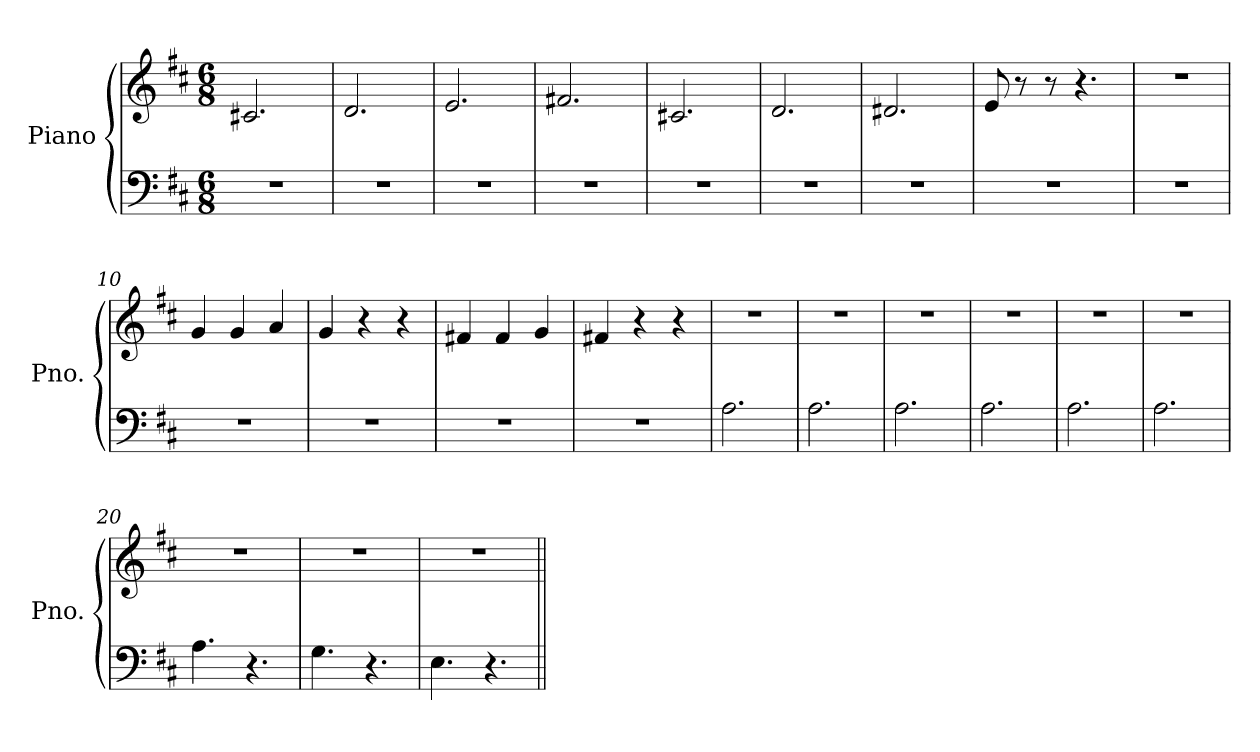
**kern	**kern
*part1	*part1
*staff2	*staff1
*I"Piano	*
*I'Pno.	*
*clefF4	*clefG2
*k[f#c#]	*k[f#c#]
*D:	*D:
*M6/8	*M6/8
*MM192	*MM192
=1	=1
2.r	2.c#X/
=2	=2
2.r	2.d/
=3	=3
2.r	2.e/
=4	=4
2.r	2.f#X/
!!LO:LB:g=z
=5	=5
2.r	2.c#X/
=6	=6
2.r	2.d/
=7	=7
2.r	2.d#X/
=8	=8
2.r	8e/
.	8r
.	8r
.	4.r
!!LO:LB:g=z
=9	=9
2.r	2.r
=10	=10
2.r	4g/
.	4g/
.	4a/
=11	=11
2.r	4g/
.	4r
.	4r
=12	=12
2.r	4f#X/
.	4f#/
.	4g/
!!LO:LB:g=z
=13	=13
2.r	4f#X/
.	4r
.	4r
=14	=14
2.A\	2.r
=15	=15
2.A\	2.r
=16	=16
2.A\	2.r
!!LO:LB:g=z
=17	=17
2.A\	2.r
=18	=18
2.A\	2.r
=19	=19
2.A\	2.r
=20	=20
4.A\	2.r
4.r	.
!!LO:PB:g=z
=21	=21
4.G\	2.r
4.r	.
=22	=22
4.E\	2.r
4.r	.
=||	=||
*-	*-
